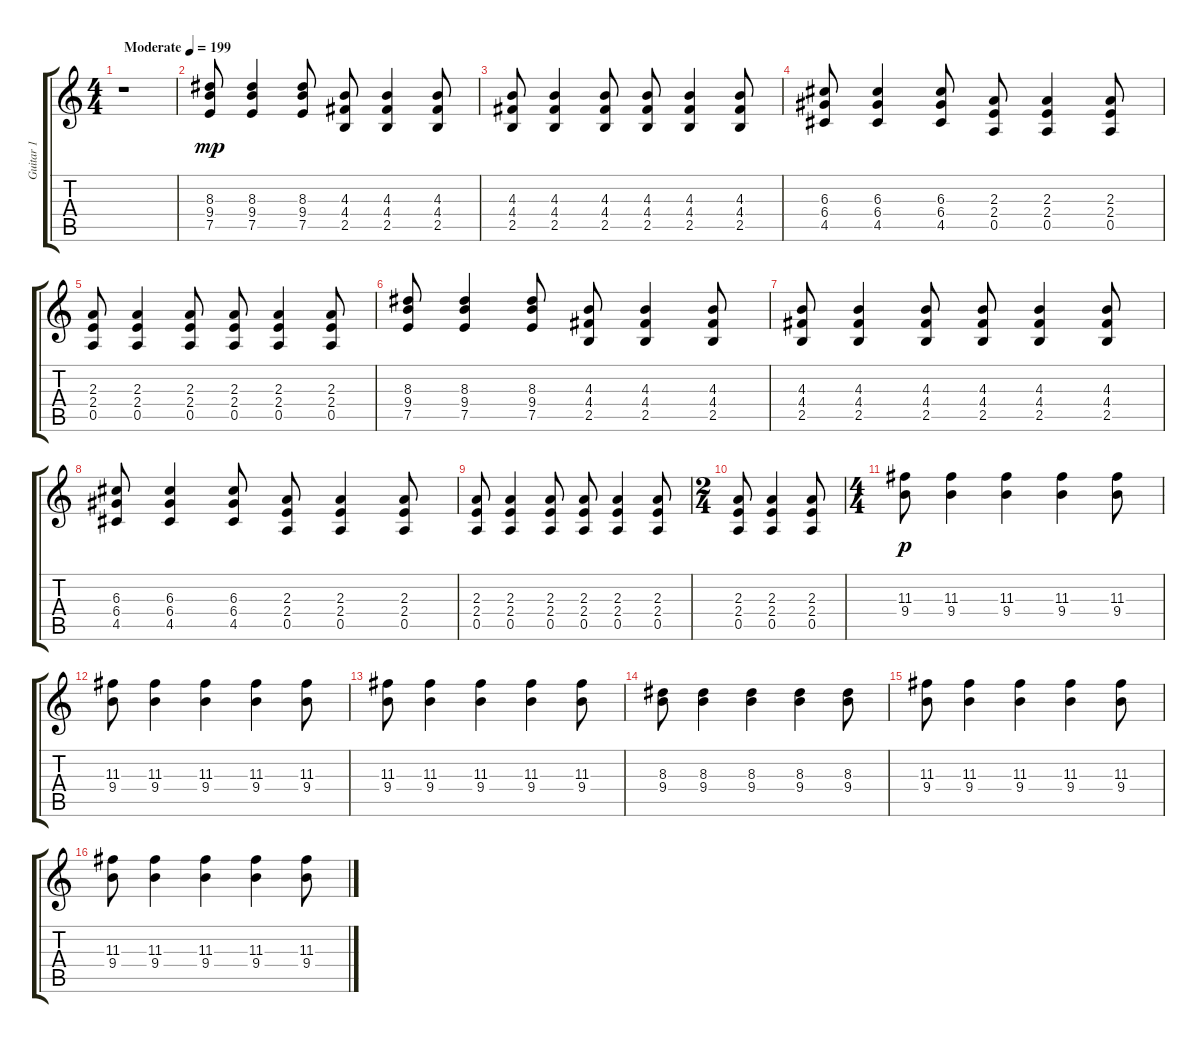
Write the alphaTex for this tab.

\track ("Guitar 1" "Guitar 1") {instrument distortionguitar}
\staff {score tabs}
\tuning (E4 B3 G3 D3 A2 E2) {hide}
\ts (4 4)
\tempo (199 "Moderate")
\clef g2
\ks c
r.1{dy mp instrument distortionguitar} |
(8.3 9.4 7.5).8 (8.3 9.4 7.5).4 (8.3 9.4 7.5).8 (4.3 4.4 2.5).8 (4.3 4.4 2.5).4 (4.3 4.4 2.5).8 |
(4.3 4.4 2.5).8 (4.3 4.4 2.5).4 (4.3 4.4 2.5).8 (4.3 4.4 2.5).8 (4.3 4.4 2.5).4 (4.3 4.4 2.5).8 |
(6.3 6.4 4.5).8 (6.3 6.4 4.5).4 (6.3 6.4 4.5).8 (2.3 2.4 0.5).8 (2.3 2.4 0.5).4 (2.3 2.4 0.5).8 |
(2.3 2.4 0.5).8 (2.3 2.4 0.5).4 (2.3 2.4 0.5).8 (2.3 2.4 0.5).8 (2.3 2.4 0.5).4 (2.3 2.4 0.5).8 |
(8.3 9.4 7.5).8 (8.3 9.4 7.5).4 (8.3 9.4 7.5).8 (4.3 4.4 2.5).8 (4.3 4.4 2.5).4 (4.3 4.4 2.5).8 |
(4.3 4.4 2.5).8 (4.3 4.4 2.5).4 (4.3 4.4 2.5).8 (4.3 4.4 2.5).8 (4.3 4.4 2.5).4 (4.3 4.4 2.5).8 |
(6.3 6.4 4.5).8 (6.3 6.4 4.5).4 (6.3 6.4 4.5).8 (2.3 2.4 0.5).8 (2.3 2.4 0.5).4 (2.3 2.4 0.5).8 |
(2.3 2.4 0.5).8 (2.3 2.4 0.5).4 (2.3 2.4 0.5).8 (2.3 2.4 0.5).8 (2.3 2.4 0.5).4 (2.3 2.4 0.5).8 |
\ts (2 4)
(2.3 2.4 0.5).8 (2.3 2.4 0.5).4 (2.3 2.4 0.5).8 |
\ts (4 4)
(11.3 9.4).8{dy p} (11.3 9.4).4 (11.3 9.4).4 (11.3 9.4).4 (11.3 9.4).8 |
(11.3 9.4).8 (11.3 9.4).4 (11.3 9.4).4 (11.3 9.4).4 (11.3 9.4).8 |
(11.3 9.4).8 (11.3 9.4).4 (11.3 9.4).4 (11.3 9.4).4 (11.3 9.4).8 |
(8.3 9.4).8 (8.3 9.4).4 (8.3 9.4).4 (8.3 9.4).4 (8.3 9.4).8 |
(11.3 9.4).8 (11.3 9.4).4 (11.3 9.4).4 (11.3 9.4).4 (11.3 9.4).8 |
(11.3 9.4).8 (11.3 9.4).4 (11.3 9.4).4 (11.3 9.4).4 (11.3 9.4).8
